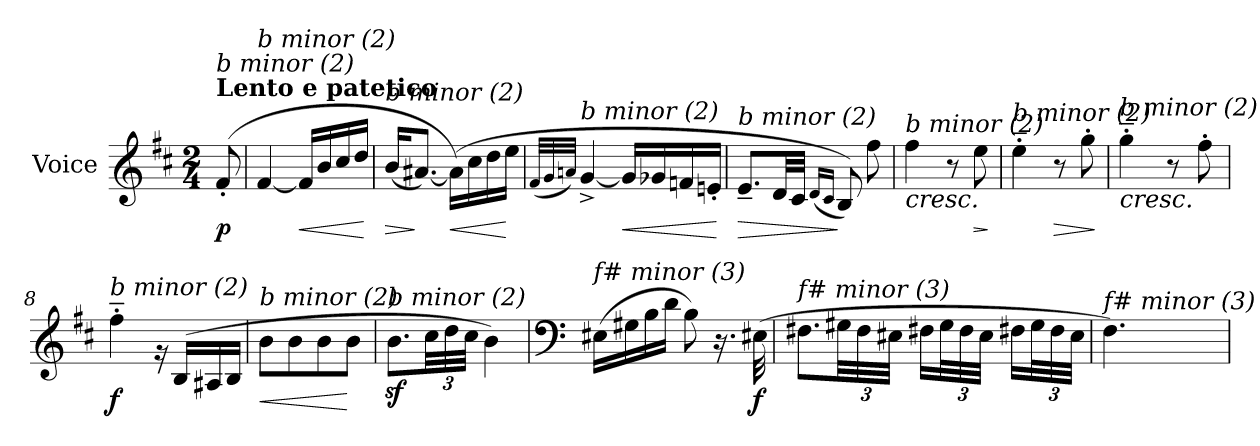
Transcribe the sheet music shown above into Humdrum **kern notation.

**kern	**dynam
*part1	*part1
*staff1	*staff1
*I"Voice	*
*I'V	*
*clefG2	*
*k[f#c#]	*
*D:	*
*M2/4	*
=	=
!LO:TX:a:B:t=Lento e patetico	!
!LO:TX:i:t=b minor (2)	!
!	!LO:DY:b
(>8f#'</	p
=1	=1
!LO:TX:i:t=b minor (2)	!
[4f#/	.
!	!LO:HP:b
16f#/LL]	<
16b/	.
16cc#/	.
16dd/JJ	.
.	[
=2	=2
!LO:TX:i:t=b minor (2)	!
!	!LO:HP:b
(<16b/KL	>
[8.a#X/J)	]
!	!LO:HP:b
(>16a#\LL])	<
16cc#\	.
16dd\	.
16ee\JJ	[
=3	=3
(<32qf#/LLL	.
32qg/	.
32qan/JJJ)	.
!LO:TX:i:t=b minor (2)	!
[4g^</	.
!	!LO:HP:b
16g/LL]	<
16g-Xi/	.
16fnj/	.
16en'</JJ	.
.	[
!!LO:LB:g=z
=4	=4
!LO:TX:i:t=b minor (2)	!
!	!LO:HP:b
8.e~</L	>
32d/LL	.
32c#/JJJ	.
(<16qd/LL	.
16qc#/JJ	.
8B/))	]
8ff#\	.
=5	=5
!LO:TX:i:t=b minor (2)	!
!	!LO:HP:b
4ff#\	<
8r	.
!	!LO:HP:b
8ee\	>
.	[ ]
=6	=6
!LO:TX:i:t=b minor (2)	!
4ee~>'>\	.
!	!LO:HP:b
8r	>
8gg'>\	.
.	]
=7	=7
!LO:TX:b:i:t=cresc.	!
!LO:TX:i:t=b minor (2)	!
4gg~>'>\	.
8r	.
8ff#'>\	.
=8	=8
!LO:TX:i:t=b minor (2)	!
!	!LO:DY:b
4ff#~>'>\	f
16rg	.
(>16B/LL	.
16A#X/	.
16B/JJ	.
=9	=9
!LO:TX:i:t=b minor (2)	!
!	!LO:HP:b
8b\L	<
8b\	.
8b\	.
8b\J	[
!!LO:LB:g=z
=10	=10
!LO:TX:i:t=b minor (2)	!
8.bz<\L	.
*Xbrackettup	*
48cc#\LL	.
48dd\	.
48cc#\JJJ	.
4b\)	.
=11	=11
*clefF4	*
!LO:TX:i:t=f# minor (3)	!
(>16E#X\LL	.
16G#X\	.
16B\	.
16d\JJ	.
8B\)	.
16.r	.
!	!LO:DY:b
(>32E#X\	f
=12	=12
!LO:TX:i:t=f# minor (3)	!
8.F#X\L	.
48G#X\LL	.
48F#\	.
48E#X\JJJ	.
16F#X\LL	.
48G#\L	.
48F#\	.
48E#\JJJ	.
16F#X\LL	.
48G#\L	.
48F#\	.
48E#\JJJ	.
=13	=13
!LO:TX:i:t=f# minor (3)	!
4.F#\)	.
=	=
*-	*-
